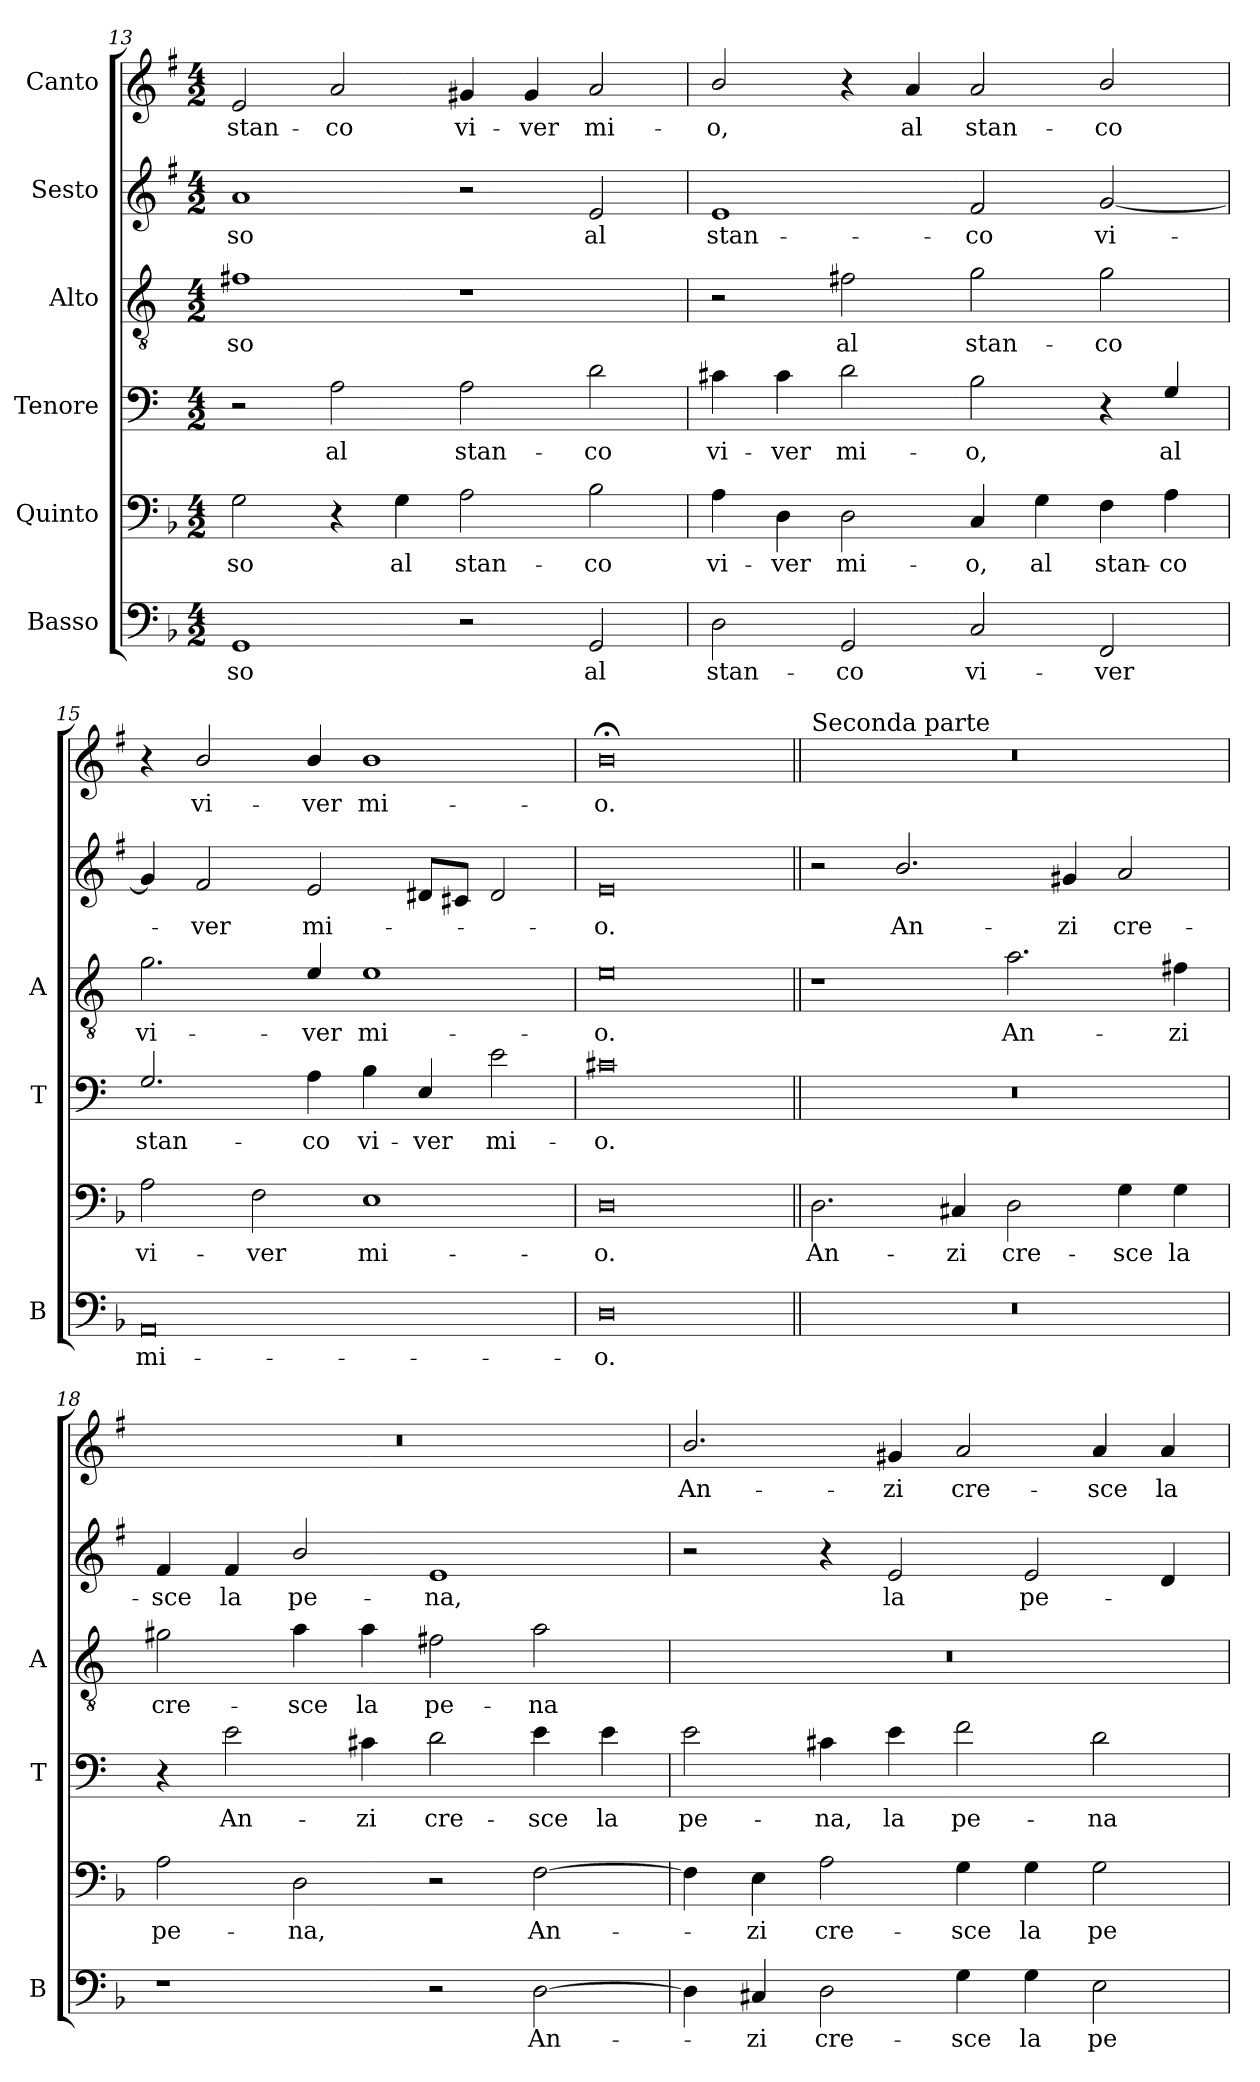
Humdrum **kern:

**kern	**text	**kern	**text	**kern	**text	**kern	**text	**kern	**text	**kern	**text
*part6	*part6	*part5	*part5	*part4	*part4	*part3	*part3	*part2	*part2	*part1	*part1
*staff6	*staff6	*staff5	*staff5	*staff4	*staff4	*staff3	*staff3	*staff2	*staff2	*staff1	*staff1
*I"Basso	*	*I"Quinto	*	*I"Tenore	*	*I"Alto	*	*I"Sesto	*	*I"Canto	*
*I'B	*	*	*	*I'T	*	*I'A	*	*	*	*	*
*clefF4	*	*clefF4	*	*clefF4	*	*clefGv2	*	*clefG2	*	*clefG2	*
*	*	*	*	*ITrd4c7	*	*ITrd4c7	*	*ITrd1c2	*	*ITrd1c2	*
*k[b-]	*	*k[b-]	*	*k[b-]	*	*k[b-]	*	*k[b-]	*	*k[b-]	*
*F:	*	*F:	*	*F:	*	*F:	*	*F:	*	*F:	*
*M4/2	*	*M4/2	*	*M4/2	*	*M4/2	*	*M4/2	*	*M4/2	*
=13	=13	=13	=13	=13	=13	=13	=13	=13	=13	=13	=13
!	!LO:LY:b	!	!LO:LY:b	!	!	!	!LO:LY:b	!	!LO:LY:b	!	!LO:LY:b
1GG	-so	2G\	-so	2r	.	1Bn	-so	1g	-so	2d/	stan-
!	!	!	!	!	!LO:LY:b	!	!	!	!	!	!LO:LY:b
.	.	4r	.	2D\	al	.	.	.	.	2g/	-co
!	!	!	!LO:LY:b	!	!	!	!	!	!	!	!
.	.	4G\	al	.	.	.	.	.	.	.	.
!	!	!	!LO:LY:b	!	!LO:LY:b	!	!	!	!	!	!LO:LY:b
2r	.	2A\	stan-	2D\	stan-	1r	.	2r	.	4f#X/	vi-
!	!	!	!	!	!	!	!	!	!	!	!LO:LY:b
.	.	.	.	.	.	.	.	.	.	4f#/	-ver
!	!LO:LY:b	!	!LO:LY:b	!	!LO:LY:b	!	!	!	!LO:LY:b	!	!LO:LY:b
2GG/	al	2B-\	-co	2G\	-co	.	.	2d/	al	2g/	mi-
=14	=14	=14	=14	=14	=14	=14	=14	=14	=14	=14	=14
!	!LO:LY:b	!	!LO:LY:b	!	!LO:LY:b	!	!	!	!LO:LY:b	!	!LO:LY:b
2D\	stan-	4A\	vi-	4F#X\	vi-	2r	.	1d	stan-	2a/	-o,
!	!	!	!LO:LY:b	!	!LO:LY:b	!	!	!	!	!	!
.	.	4D\	-ver	4F#\	-ver	.	.	.	.	.	.
!	!LO:LY:b	!	!LO:LY:b	!	!LO:LY:b	!	!LO:LY:b	!	!	!	!
2GG/	-co	2D\	mi-	2G\	mi-	2Bn\	al	.	.	4r	.
!	!	!	!	!	!	!	!	!	!	!	!LO:LY:b
.	.	.	.	.	.	.	.	.	.	4g/	al
!	!LO:LY:b	!	!LO:LY:b	!	!LO:LY:b	!	!LO:LY:b	!	!LO:LY:b	!	!LO:LY:b
2C/	vi-	4C/	-o,	2E\	-o,	2c\	stan-	2e/	-co	2g/	stan-
!	!	!	!LO:LY:b	!	!	!	!	!	!	!	!
.	.	4G\	al	.	.	.	.	.	.	.	.
!	!LO:LY:b	!	!LO:LY:b	!	!	!	!LO:LY:b	!	!LO:LY:b	!	!LO:LY:b
2FF/	-ver	4F\	stan-	4r	.	2c\	-co	[2f/	vi-	2a/	-co
!	!	!	!LO:LY:b	!	!LO:LY:b	!	!	!	!	!	!
.	.	4A\	-co	4C/	al	.	.	.	.	.	.
=15	=15	=15	=15	=15	=15	=15	=15	=15	=15	=15	=15
!	!LO:LY:b	!	!LO:LY:b	!	!LO:LY:b	!	!LO:LY:b	!	!	!	!
0AA	mi-	2A\	vi-	2.C/	stan-	2.c\	vi-	4f/]	.	4r	.
!	!	!	!	!	!	!	!	!	!LO:LY:b	!	!LO:LY:b
.	.	.	.	.	.	.	.	2e/	-ver	2a/	vi-
!	!	!	!LO:LY:b	!	!	!	!	!	!	!	!
.	.	2F\	-ver	.	.	.	.	.	.	.	.
!	!	!	!	!	!LO:LY:b	!	!LO:LY:b	!	!LO:LY:b	!	!LO:LY:b
.	.	.	.	4D\	-co	4A/	-ver	2d/	mi-	4a/	-ver
!	!	!	!LO:LY:b	!	!LO:LY:b	!	!LO:LY:b	!	!	!	!LO:LY:b
.	.	1E	mi-	4E\	vi-	1A	mi-	.	.	1a	mi-
!	!	!	!	!	!LO:LY:b	!	!	!	!	!	!
.	.	.	.	4AA/	-ver	.	.	8c#X/L	.	.	.
.	.	.	.	.	.	.	.	8Bn/J	.	.	.
!	!	!	!	!	!LO:LY:b	!	!	!	!	!	!
.	.	.	.	2A\	mi-	.	.	2c#/	.	.	.
=16	=16	=16	=16	=16	=16	=16	=16	=16	=16	=16	=16
!	!LO:LY:b	!	!LO:LY:b	!	!LO:LY:b	!	!LO:LY:b	!	!LO:LY:b	!	!LO:LY:b
0D	-o.	0D	-o.	0F#X	-o.	0A	-o.	0d	-o.	0a;<	-o.
!!LO:LB:g=z
=17||	=17||	=17||	=17||	=17||	=17||	=17||	=17||	=17||	=17||	=17||	=17||
!	!	!	!	!	!	!	!	!	!	!LO:TX:a:t=Seconda parte	!
!	!	!	!LO:LY:b	!	!	!	!	!	!	!	!
0r	.	2.D\	An-	0r	.	1r	.	2r	.	0r	.
!	!	!	!	!	!	!	!	!	!LO:LY:b	!	!
.	.	.	.	.	.	.	.	2.a/	An-	.	.
!	!	!	!LO:LY:b	!	!	!	!	!	!	!	!
.	.	4C#X/	-zi	.	.	.	.	.	.	.	.
!	!	!	!LO:LY:b	!	!	!	!LO:LY:b	!	!	!	!
.	.	2D\	cre-	.	.	2.d\	An-	.	.	.	.
!	!	!	!	!	!	!	!	!	!LO:LY:b	!	!
.	.	.	.	.	.	.	.	4f#X/	-zi	.	.
!	!	!	!LO:LY:b	!	!	!	!	!	!LO:LY:b	!	!
.	.	4G\	-sce	.	.	.	.	2g/	cre-	.	.
!	!	!	!LO:LY:b	!	!	!	!LO:LY:b	!	!	!	!
.	.	4G\	la	.	.	4Bn\	-zi	.	.	.	.
=18	=18	=18	=18	=18	=18	=18	=18	=18	=18	=18	=18
!	!	!	!LO:LY:b	!	!	!	!LO:LY:b	!	!LO:LY:b	!	!
1r	.	2A\	pe-	4r	.	2c#X\	cre-	4e/	-sce	0r	.
!	!	!	!	!	!LO:LY:b	!	!	!	!LO:LY:b	!	!
.	.	.	.	2A\	An-	.	.	4e/	la	.	.
!	!	!	!LO:LY:b	!	!	!	!LO:LY:b	!	!LO:LY:b	!	!
.	.	2D\	-na,	.	.	4d\	-sce	2a/	pe-	.	.
!	!	!	!	!	!LO:LY:b	!	!LO:LY:b	!	!	!	!
.	.	.	.	4F#X\	-zi	4d\	la	.	.	.	.
!	!	!	!	!	!LO:LY:b	!	!LO:LY:b	!	!LO:LY:b	!	!
2r	.	2r	.	2G\	cre-	2Bn\	pe-	1d	-na,	.	.
!	!LO:LY:b	!	!LO:LY:b	!	!LO:LY:b	!	!LO:LY:b	!	!	!	!
[2D\	An-	[2F\	An-	4A\	-sce	2d\	-na	.	.	.	.
!	!	!	!	!	!LO:LY:b	!	!	!	!	!	!
.	.	.	.	4A\	la	.	.	.	.	.	.
=19	=19	=19	=19	=19	=19	=19	=19	=19	=19	=19	=19
!	!	!	!	!	!LO:LY:b	!	!	!	!	!	!LO:LY:b
4D\]	.	4F\]	.	2A\	pe-	0r	.	2r	.	2.a/	An-
!	!LO:LY:b	!	!LO:LY:b	!	!	!	!	!	!	!	!
4C#X/	-zi	4E\	-zi	.	.	.	.	.	.	.	.
!	!LO:LY:b	!	!LO:LY:b	!	!LO:LY:b	!	!	!	!	!	!
2D\	cre-	2A\	cre-	4F#X\	-na,	.	.	4r	.	.	.
!	!	!	!	!	!LO:LY:b	!	!	!	!LO:LY:b	!	!LO:LY:b
.	.	.	.	4A\	la	.	.	2d/	la	4f#X/	-zi
!	!LO:LY:b	!	!LO:LY:b	!	!LO:LY:b	!	!	!	!	!	!LO:LY:b
4G\	-sce	4G\	-sce	2B-\	pe-	.	.	.	.	2g/	cre-
!	!LO:LY:b	!	!LO:LY:b	!	!	!	!	!	!LO:LY:b	!	!
4G\	la	4G\	la	.	.	.	.	2d/	pe-	.	.
!	!LO:LY:b	!	!LO:LY:b	!	!LO:LY:b	!	!	!	!	!	!LO:LY:b
2E\	pe-	2G\	pe-	2G\	-na	.	.	.	.	4g/	-sce
!	!	!	!	!	!	!	!	!	!	!	!LO:LY:b
.	.	.	.	.	.	.	.	4c/	.	4g/	la
=	=	=	=	=	=	=	=	=	=	=	=
*-	*-	*-	*-	*-	*-	*-	*-	*-	*-	*-	*-
